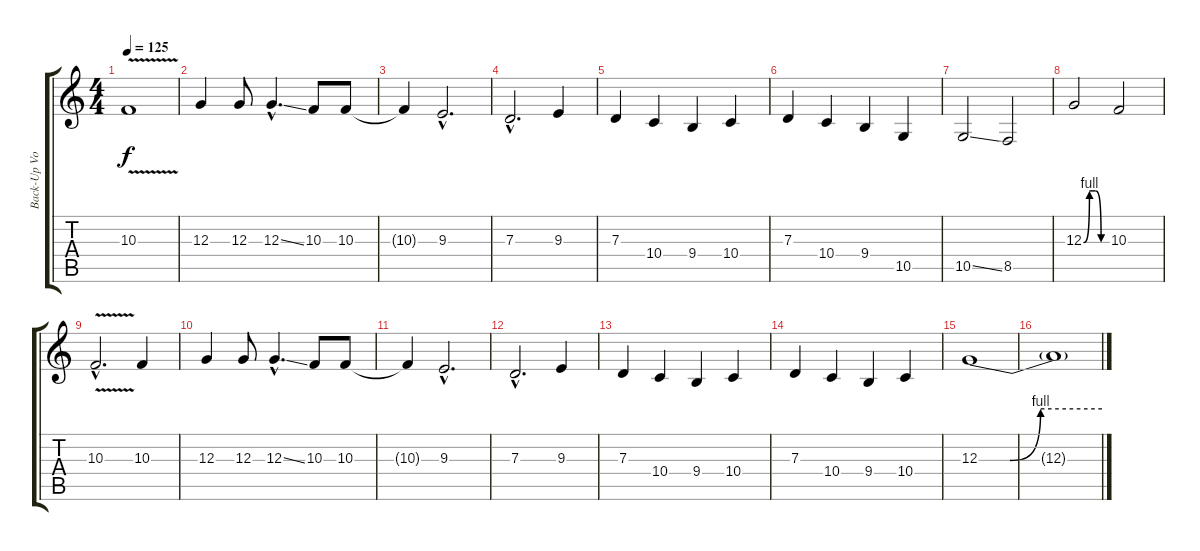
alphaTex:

\track ("Back-Up Vocals" "Back-Up Vo") {instrument oboe}
\staff {score tabs}
\tuning (E4 B3 G3 D3 A2 E2) {hide}
\ts (4 4)
\tempo 125
\clef g2
\ks c
10.3{v}.1{dy f} |
12.3.4 12.3.8 12.3{ss hac}.4{d} 10.3.8 10.3.8 |
10.3{t}.4 9.3{hac}.2{d} |
7.3{hac}.2{d} 9.3.4 |
7.3.4 10.4.4 9.4.4 10.4.4 |
7.3.4 10.4.4 9.4.4 10.5.4 |
10.5{ss}.2 8.5.2 |
12.3{be (custom 0 0 15 4 30 4 45 0 60 0)}.2 10.3.2 |
10.3{v hac}.2{d} 10.3.4 |
12.3.4 12.3.8 12.3{ss hac}.4{d} 10.3.8 10.3.8 |
10.3{t}.4 9.3{hac}.2{d} |
7.3{hac}.2{d} 9.3.4 |
7.3.4 10.4.4 9.4.4 10.4.4 |
7.3.4 10.4.4 9.4.4 10.4.4 |
12.3{be (custom 0 0 15 0 30 4 60 4)}.1 |
12.3{t}.1{volume 0}
